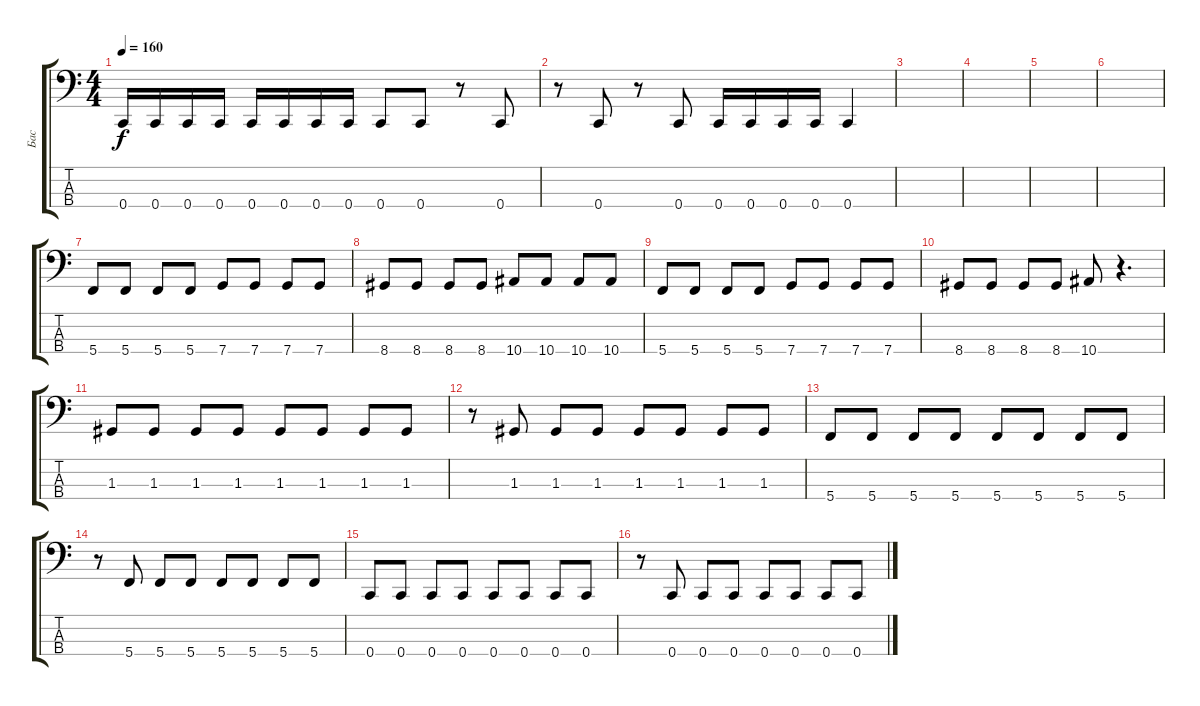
\track ("Бас" "Бас") {instrument electricbassfinger}
\staff {score tabs}
\tuning (F2 C2 G1 C1) {hide}
\ts (4 4)
\tempo 160
\clef f4
\ks c
0.4.16{dy f} 0.4.16 0.4.16 0.4.16 0.4.16 0.4.16 0.4.16 0.4.16 0.4.8 0.4.8 r.8 0.4.8 |
r.8 0.4.8 r.8 0.4.8 0.4.16 0.4.16 0.4.16 0.4.16 0.4.4 |
|
|
|
|
5.4.8 5.4.8 5.4.8 5.4.8 7.4.8 7.4.8 7.4.8 7.4.8 |
8.4.8 8.4.8 8.4.8 8.4.8 10.4.8 10.4.8 10.4.8 10.4.8 |
5.4.8 5.4.8 5.4.8 5.4.8 7.4.8 7.4.8 7.4.8 7.4.8 |
8.4.8 8.4.8 8.4.8 8.4.8 10.4.8 r.4{d} |
1.3.8 1.3.8 1.3.8 1.3.8 1.3.8 1.3.8 1.3.8 1.3.8 |
r.8 1.3.8 1.3.8 1.3.8 1.3.8 1.3.8 1.3.8 1.3.8 |
5.4.8 5.4.8 5.4.8 5.4.8 5.4.8 5.4.8 5.4.8 5.4.8 |
r.8 5.4.8 5.4.8 5.4.8 5.4.8 5.4.8 5.4.8 5.4.8 |
0.4.8 0.4.8 0.4.8 0.4.8 0.4.8 0.4.8 0.4.8 0.4.8 |
r.8 0.4.8 0.4.8 0.4.8 0.4.8 0.4.8 0.4.8 0.4.8
